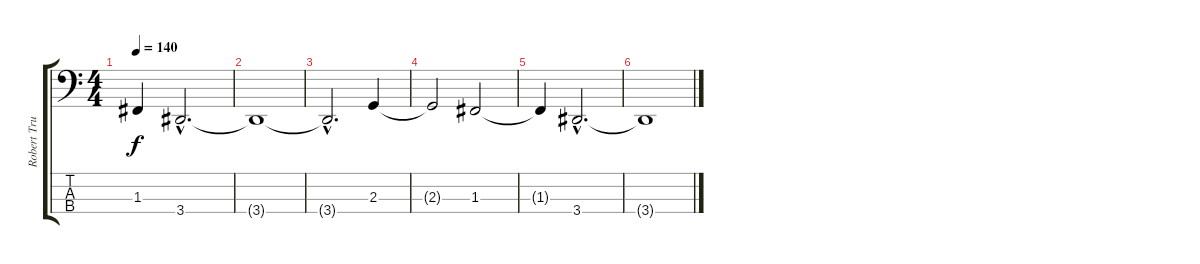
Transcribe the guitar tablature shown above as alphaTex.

\track ("Robert Trujillo" "Robert Tru") {instrument slapbass2}
\staff {score tabs}
\tuning (Eb2 Bb1 F1 C1) {hide}
\ts (4 4)
\tempo 140
\clef f4
\ks c
1.3{t}.4{dy f} 3.4{hac}.2{d} |
3.4{t}.1 |
3.4{hac t}.2{d} 2.3.4 |
2.3{t}.2 1.3.2 |
1.3{t}.4 3.4{hac}.2{d} |
3.4{t}.1
